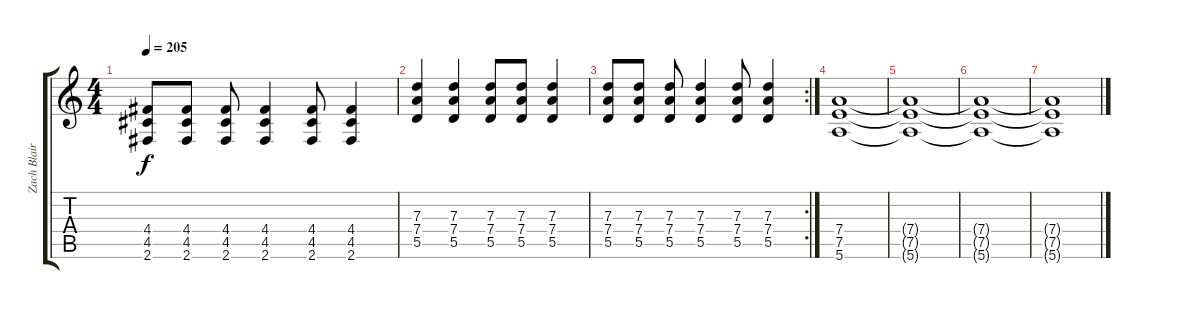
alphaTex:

\track ("Zach Blair" "Zach Blair") {instrument distortionguitar}
\staff {score tabs}
\tuning (E4 B3 G3 D3 A2 E2) {hide}
\ts (4 4)
\tempo 205
\clef g2
\ks c
(4.4 4.5 2.6).8{dy f} (4.4 4.5 2.6).8 (4.4 4.5 2.6).8 (4.4 4.5 2.6).4 (4.4 4.5 2.6).8 (4.4 4.5 2.6).4 |
(7.3 7.4 5.5).4 (7.3 7.4 5.5).4 (7.3 7.4 5.5).8 (7.3 7.4 5.5).8 (7.3 7.4 5.5).4 |
\rc 2
(7.3 7.4 5.5).8 (7.3 7.4 5.5).8 (7.3 7.4 5.5).8 (7.3 7.4 5.5).4 (7.3 7.4 5.5).8 (7.3 7.4 5.5).4 |
(7.4 7.5 5.6).1{volume 0} |
(7.4{t} 7.5{t} 5.6{t}).1 |
(7.4{t} 7.5{t} 5.6{t}).1 |
(7.4{t} 7.5{t} 5.6{t}).1
